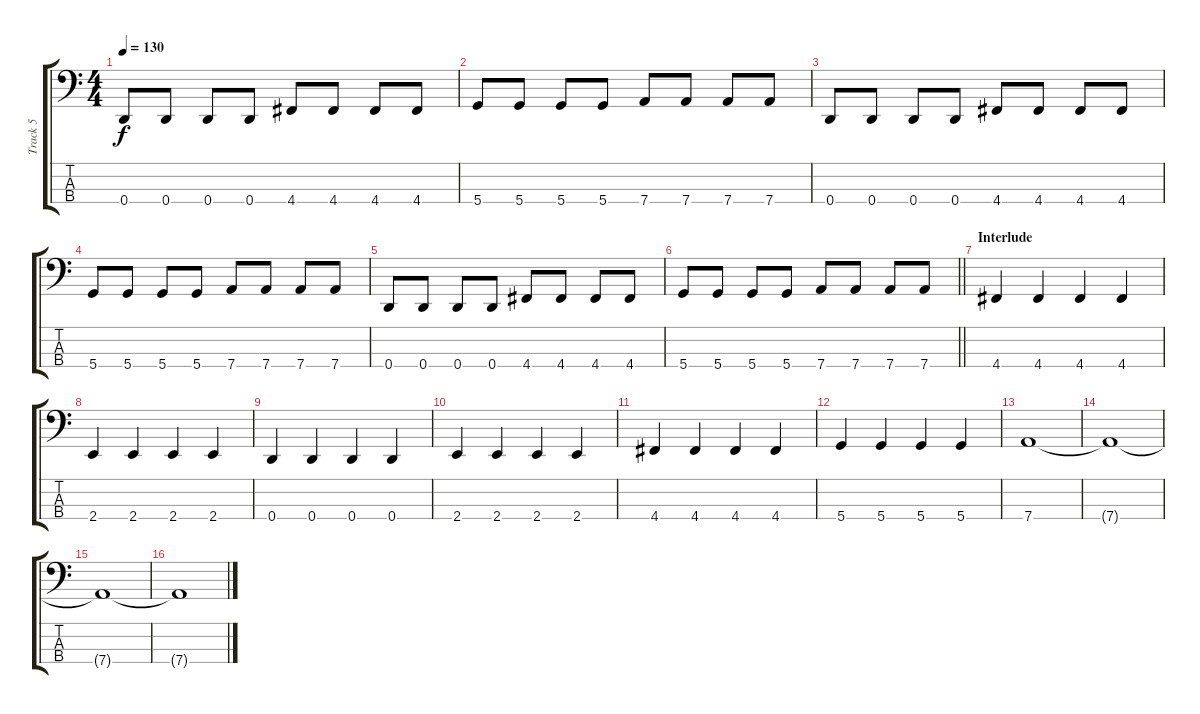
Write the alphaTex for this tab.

\track ("Track 5" "Track 5") {instrument electricbassfinger}
\staff {score tabs}
\tuning (G2 D2 A1 D1) {hide}
\ts (4 4)
\tempo 130
\clef f4
\ks c
0.4.8{dy f} 0.4.8 0.4.8 0.4.8 4.4.8 4.4.8 4.4.8 4.4.8 |
5.4.8 5.4.8 5.4.8 5.4.8 7.4.8 7.4.8 7.4.8 7.4.8 |
0.4.8 0.4.8 0.4.8 0.4.8 4.4.8 4.4.8 4.4.8 4.4.8 |
5.4.8 5.4.8 5.4.8 5.4.8 7.4.8 7.4.8 7.4.8 7.4.8 |
0.4.8 0.4.8 0.4.8 0.4.8 4.4.8 4.4.8 4.4.8 4.4.8 |
\barLineRight lightlight
5.4.8 5.4.8 5.4.8 5.4.8 7.4.8 7.4.8 7.4.8 7.4.8 |
\section ("" "Interlude")
4.4.4 4.4.4 4.4.4 4.4.4 |
2.4.4 2.4.4 2.4.4 2.4.4 |
0.4.4 0.4.4 0.4.4 0.4.4 |
2.4.4 2.4.4 2.4.4 2.4.4 |
4.4.4 4.4.4 4.4.4 4.4.4 |
5.4.4 5.4.4 5.4.4 5.4.4 |
7.4.1 |
7.4{t}.1 |
7.4{t}.1 |
7.4{t}.1
